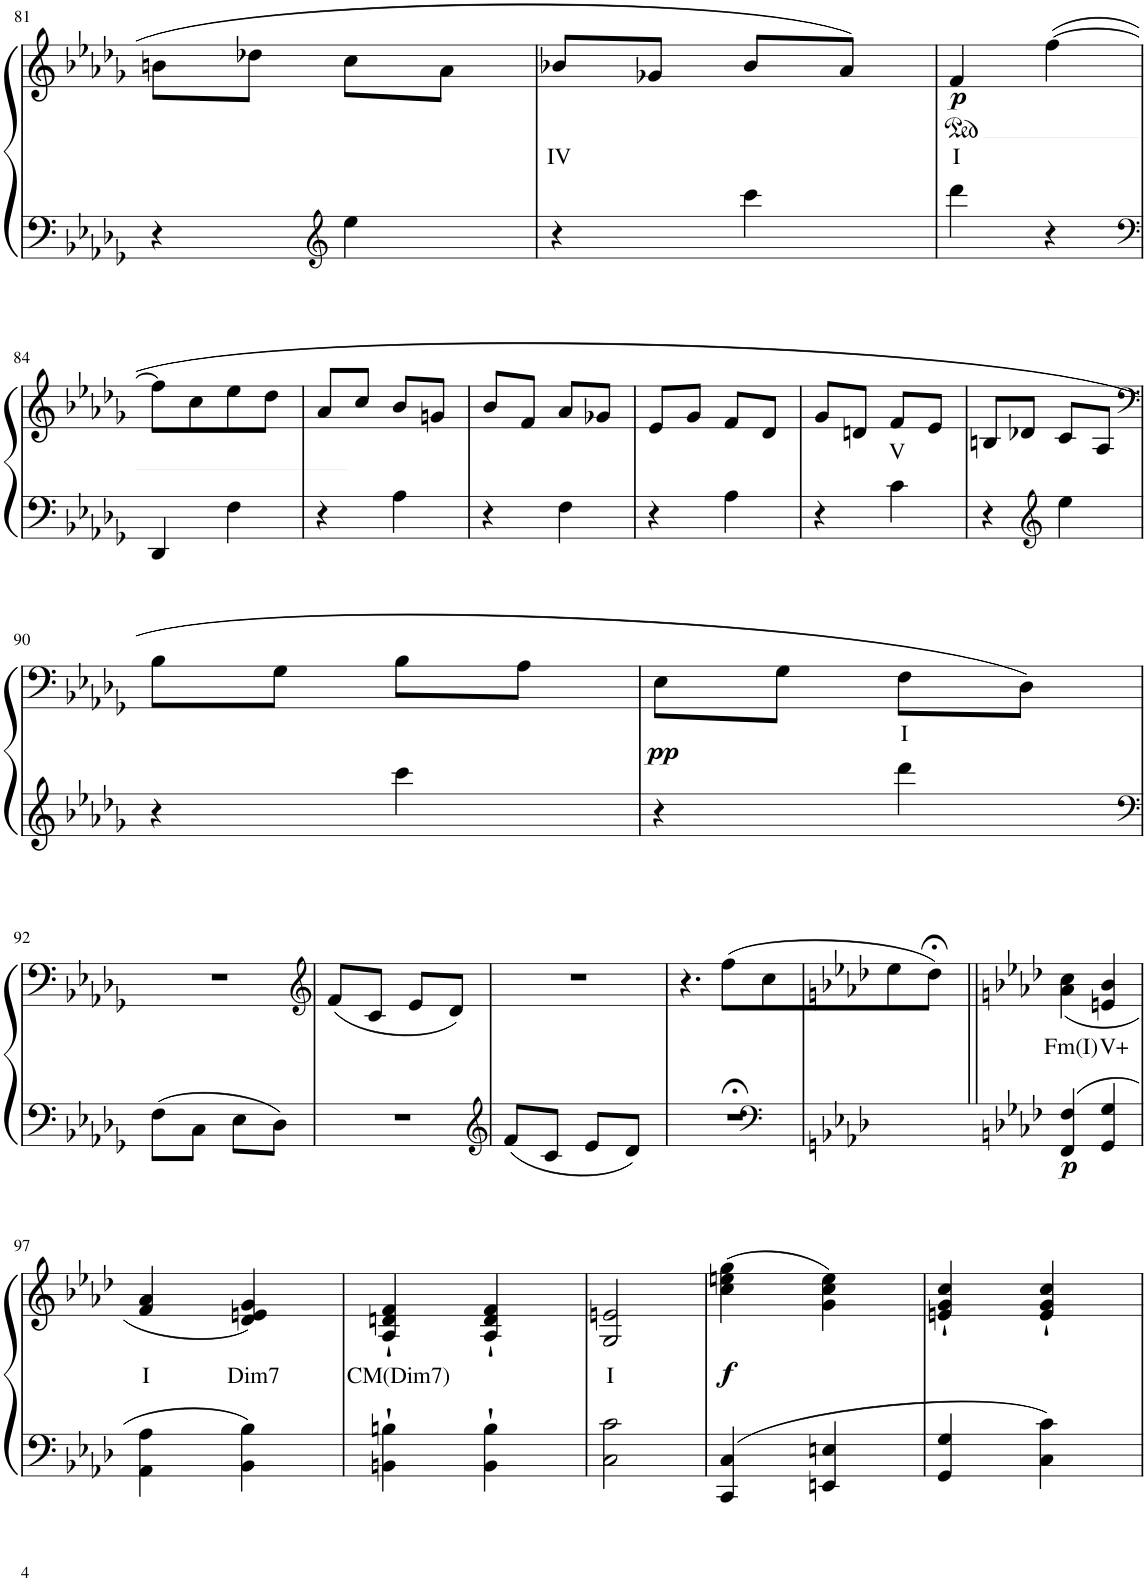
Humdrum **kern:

**kern	**kern	**text	**dynam
*part1	*part1	*part1	*part1
*staff2	*staff1	*staff1	*staff1/2
*I"Piano	*	*	*
*I'Pno	*	*	*
!!LO:PB:g=z
*clefF4	*clefG2	*	*
*k[b-e-a-d-g-]	*k[b-e-a-d-g-]	*	*
*M2/4	*M2/4	*	*
=81	=81	=81	=81
4r	8bn\L	.	.
.	8dd-X\J	.	.
*clefG2	*	*	*
4ee-\	8cc\L	.	.
.	8a-\J	.	.
=82	=82	=82	=82
!	!	!LO:LY:b	!
4r	8b-X/L	IV	.
.	8g-X/J	.	.
4ccc\	8b-/L	.	.
.	8a-/J	.	.
=83	=83	=83	=83
!	!	!LO:LY:b	!LO:DY:b
4ddd-\	4f/	I	p
4r	([4ff\	.	.
!!LO:LB:g=z
=84	=84	=84	=84
*clefF4	*	*	*
4DD-/	8ff\L]	.	.
.	8cc\	.	.
4F\	8ee-\	.	.
.	8dd-\J	.	.
=85	=85	=85	=85
4r	8a-/L	.	.
.	8cc/J	.	.
4A-\	8b-/L	.	.
.	8gn/J	.	.
=86	=86	=86	=86
4r	8b-/L	.	.
.	8f/J	.	.
4F\	8a-/L	.	.
.	8g-X/J	.	.
=87	=87	=87	=87
4r	8e-/L	.	.
.	8g-/J	.	.
4A-\	8f/L	.	.
.	8d-/J	.	.
=88	=88	=88	=88
4r	8g-/L	.	.
.	8dn/J	.	.
!	!	!LO:LY:b	!
4c\	8f/L	V	.
.	8e-/J	.	.
=89	=89	=89	=89
4r	8Bn/L	.	.
.	8d-X/J	.	.
*clefG2	*	*	*
4ee-\	8c/L	.	.
.	8A-/J	.	.
!!LO:LB:g=z
=90	=90	=90	=90
*	*clefF4	*	*
4r	8B-\L	.	.
.	8G-\J	.	.
4ccc\	8B-\L	.	.
.	8A-\J	.	.
=91	=91	=91	=91
!	!	!	!LO:DY:b
4r	8E-\L	.	pp
.	8G-\J	.	.
!	!	!LO:LY:b	!
4ddd-\	8F\L	I	.
.	8D-\J)	.	.
!!LO:LB:g=z
=92	=92	=92	=92
*clefF4	*	*	*
8F\L	2r	.	.
8C\J	.	.	.
8E-\L	.	.	.
8D-\J	.	.	.
=93	=93	=93	=93
*	*clefG2	*	*
2r	(8f/L	.	.
.	8c/J	.	.
.	8e-/L	.	.
.	8d-/J)	.	.
=94	=94	=94	=94
*clefG2	*	*	*
8f/L	2r	.	.
8c/J	.	.	.
8e-/L	.	.	.
8d-/J	.	.	.
=95	=95	=95	=95
2r;<	4.r	.	.
.	(8ff\L	.	.
4.ryy	8cc\	.	.
.	8ee-\	.	.
.	8dd-;<'\J)	.	.
=96	=96	=96	=96
*clefF4	*	*	*
*k[b-e-a-d-]	*k[b-e-a-d-]	*	*
!	!	!LO:LY:b	!LO:DY:b=2
4FF/ 4F/	(<4a-\ 4cc\	Fm(I)	p
!	!	!LO:LY:b	!
4GG/ 4G/	4en/ 4b-/	V+	.
!!LO:LB:g=z
=97	=97	=97	=97
!	!	!LO:LY:b	!
4AA-\ 4A-\	4f/ 4a-/	I	.
!	!	!LO:LY:b	!
4BB-\ 4B-\	4d-/ 4en/ 4g/)	Dim7	.
=98	=98	=98	=98
!	!	!LO:LY:b	!
4BBn\'` 4Bn\'`	4A-/'` 4dn/'` 4f/'`	CM(Dim7)	.
4BB\'` 4B\'`	4A-/'` 4d/'` 4f/'`	.	.
=99	=99	=99	=99
!	!	!LO:LY:b	!
2C\ 2c\	2G/ 2en/	I	.
=100	=100	=100	=100
!	!	!	!LO:DY:b
4CC/ 4C/	(4cc\ 4een\ 4gg\	.	f
4EEn/ 4En/	4g\ 4cc\ 4ee\)	.	.
=101	=101	=101	=101
4GG/ 4G/	4en/'` 4g/'` 4cc/'`	.	.
4C\ 4c\	4e/'` 4g/'` 4cc/'`	.	.
=	=	=	=
*-	*-	*-	*-
